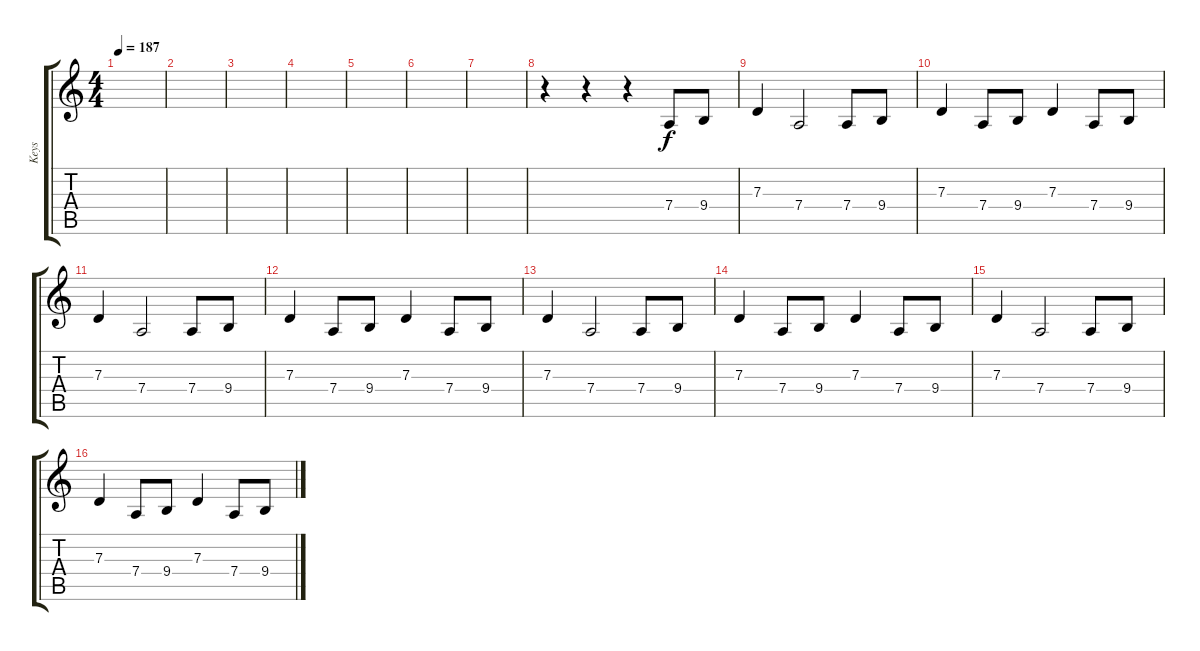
\track ("Keys" "Keys") {instrument lead3calliope}
\staff {score tabs}
\tuning (E4 B3 G3 D3 A2 D2) {hide}
\ts (4 4)
\tempo 187
\clef g2
\ks c
|
|
|
|
|
|
|
r.4 r.4 r.4 7.4.8 9.4.8 |
7.3.4 7.4.2 7.4.8 9.4.8 |
7.3.4 7.4.8 9.4.8 7.3.4 7.4.8 9.4.8 |
7.3.4 7.4.2 7.4.8 9.4.8 |
7.3.4 7.4.8 9.4.8 7.3.4 7.4.8 9.4.8 |
7.3.4 7.4.2 7.4.8 9.4.8 |
7.3.4 7.4.8 9.4.8 7.3.4 7.4.8 9.4.8 |
7.3.4 7.4.2 7.4.8 9.4.8 |
7.3.4 7.4.8 9.4.8 7.3.4 7.4.8 9.4.8
